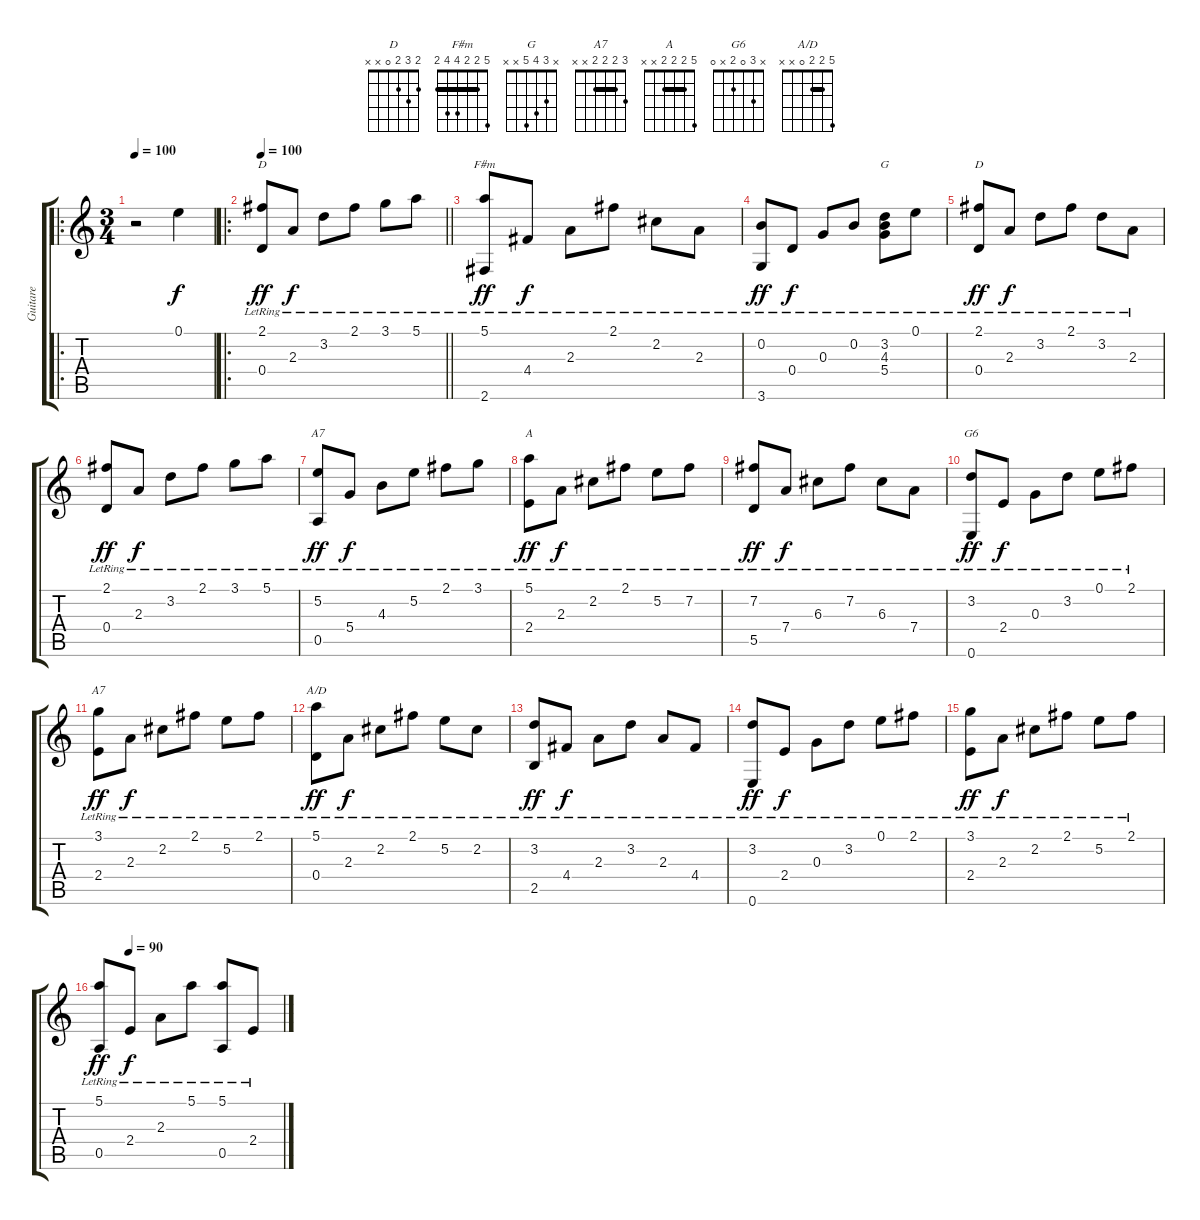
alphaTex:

\track ("Guitare" "Guitare") {instrument acousticguitarnylon}
\staff {score tabs}
\tuning (E4 B3 G3 D3 A2 E2) {hide}
\chord ("D" 2 3 2 x x x)
\chord ("F#m" 5 2 2 4 4 2) {barre 2}
\chord ("G" x 3 4 5 x x)
\chord ("D" 2 3 2 0 x x)
\chord ("A7" x 5 6 5 0 x) {firstfret 5 barre 5}
\chord ("A" 5 2 2 2 x x) {barre 2}
\chord ("G6" x 3 0 2 x 0)
\chord ("A7" 3 2 2 2 x x) {barre 2}
\chord ("A/D" 5 2 2 0 x x) {barre 2}
\ro
\ts (3 4)
\tempo 100
\clef g2
\ks c
r.2{dy f instrument acousticguitarnylon} 0.1.4 |
\ro
\tempo 100
\barLineRight lightlight
(2.1{lr} 0.4{lr}).8{ch "D" dy ff} 2.3{lr}.8{dy f} 3.2{lr}.8 2.1{lr}.8 3.1{lr}.8 5.1{lr}.8 |
(5.1{lr} 2.6{lr}).8{ch "F#m" dy ff} 4.4{lr}.8{dy f} 2.3{lr}.8 2.1{lr}.8 2.2{lr}.8 2.3{lr}.8 |
(0.2{lr} 3.6{lr}).8{dy ff} 0.4{lr}.8{dy f} 0.3{lr}.8 0.2{lr}.8 (3.2{lr} 4.3{lr} 5.4{lr}).8{ch "G"} 0.1{lr}.8 |
(2.1{lr} 0.4{lr}).8{ch "D" dy ff} 2.3{lr}.8{dy f} 3.2{lr}.8 2.1{lr}.8 3.2{lr}.8 2.3{lr}.8 |
(2.1{lr} 0.4{lr}).8{dy ff} 2.3{lr}.8{dy f} 3.2{lr}.8 2.1{lr}.8 3.1{lr}.8 5.1{lr}.8 |
(5.2{lr} 0.5{lr}).8{ch "A7" dy ff} 5.4{lr}.8{dy f} 4.3{lr}.8 5.2{lr}.8 2.1{lr}.8 3.1{lr}.8 |
(5.1{lr} 2.4{lr}).8{ch "A" dy ff} 2.3{lr}.8{dy f} 2.2{lr}.8 2.1{lr}.8 5.2{lr}.8 7.2{lr}.8 |
(7.2{lr} 5.5{lr}).8{dy ff} 7.4{lr}.8{dy f} 6.3{lr}.8 7.2{lr}.8 6.3{lr}.8 7.4{lr}.8 |
(3.2{lr} 0.6{lr}).8{ch "G6" dy ff} 2.4{lr}.8{dy f} 0.3{lr}.8 3.2{lr}.8 0.1{lr}.8 2.1{lr}.8 |
(3.1{lr} 2.4{lr}).8{ch "A7" dy ff} 2.3{lr}.8{dy f} 2.2{lr}.8 2.1{lr}.8 5.2{lr}.8 2.1{lr}.8 |
(5.1{lr} 0.4{lr}).8{ch "A/D" dy ff} 2.3{lr}.8{dy f} 2.2{lr}.8 2.1{lr}.8 5.2{lr}.8 2.2{lr}.8 |
(3.2{lr} 2.5{lr}).8{dy ff} 4.4{lr}.8{dy f} 2.3{lr}.8 3.2{lr}.8 2.3{lr}.8 4.4{lr}.8 |
(3.2{lr} 0.6{lr}).8{dy ff} 2.4{lr}.8{dy f} 0.3{lr}.8 3.2{lr}.8 0.1{lr}.8 2.1{lr}.8 |
(3.1{lr} 2.4{lr}).8{dy ff} 2.3{lr}.8{dy f} 2.2{lr}.8 2.1{lr}.8 5.2{lr}.8 2.1{lr}.8 |
\tempo (90 0.16666666666666666)
(5.1{lr} 0.5{lr}).8{dy ff} 2.4{lr}.8{dy f} 2.3{lr}.8 5.1{lr}.8 (5.1{lr} 0.5{lr}).8 2.4{lr}.8
